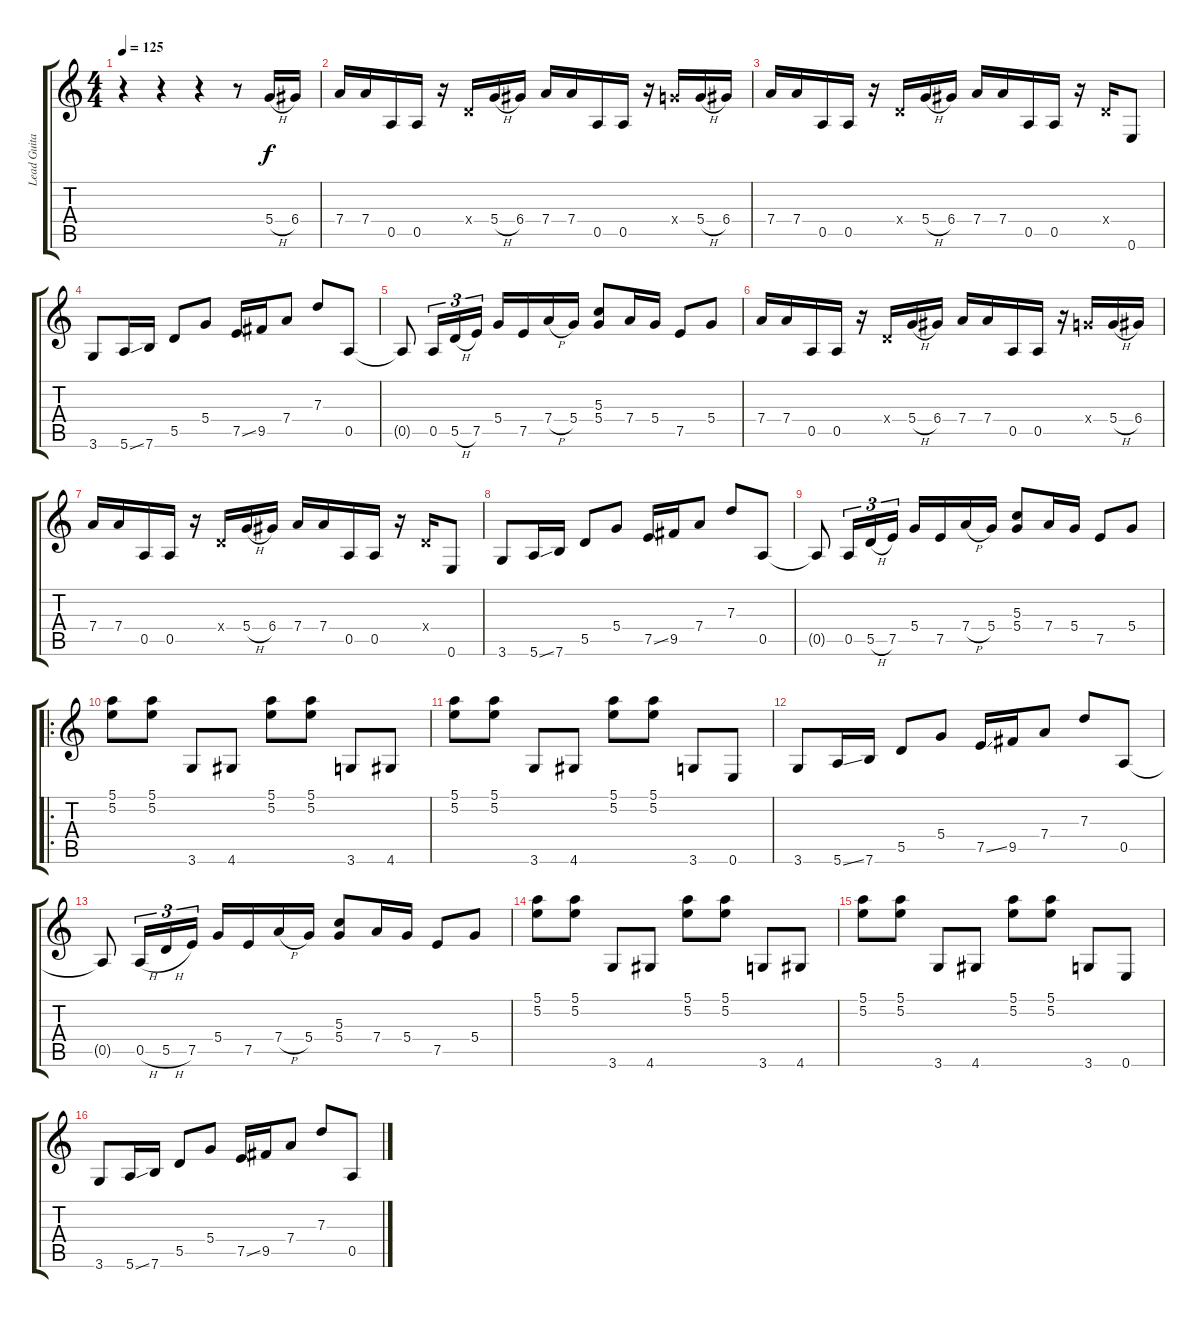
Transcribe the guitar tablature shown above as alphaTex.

\track ("Lead Guitar" "Lead Guita") {instrument overdrivenguitar}
\staff {score tabs}
\tuning (E4 B3 G3 D3 A2 E2) {hide}
\ts (4 4)
\tempo 125
\clef g2
\ks c
r.4{dy f instrument overdrivenguitar} r.4 r.4 r.8 5.4{h}.16 6.4.16 |
7.4.16 7.4.16 0.5.16 0.5.16 r.16 0.4{x}.16 5.4{h}.16 6.4.16 7.4.16 7.4.16 0.5.16 0.5.16 r.16 5.4{x}.16 5.4{h}.16 6.4.16 |
7.4.16 7.4.16 0.5.16 0.5.16 r.16 0.4{x}.16 5.4{h}.16 6.4.16 7.4.16 7.4.16 0.5.16 0.5.16 r.16 0.4{x}.16 0.6.8 |
3.6.8 5.6{ss}.16 7.6.16 5.5.8 5.4.8 7.5{ss}.16 9.5.16 7.4.8 7.3.8 0.5.8 |
0.5{t}.8 0.5.16{tu (3 2)} 5.5{h}.16{tu (3 2)} 7.5.16{tu (3 2)} 5.4.16 7.5.16 7.4{h}.16 5.4.16 (5.3 5.4).8 7.4.16 5.4.16 7.5.8 5.4.8 |
7.4.16 7.4.16 0.5.16 0.5.16 r.16 0.4{x}.16 5.4{h}.16 6.4.16 7.4.16 7.4.16 0.5.16 0.5.16 r.16 5.4{x}.16 5.4{h}.16 6.4.16 |
7.4.16 7.4.16 0.5.16 0.5.16 r.16 0.4{x}.16 5.4{h}.16 6.4.16 7.4.16 7.4.16 0.5.16 0.5.16 r.16 0.4{x}.16 0.6.8 |
3.6.8 5.6{ss}.16 7.6.16 5.5.8 5.4.8 7.5{ss}.16 9.5.16 7.4.8 7.3.8 0.5.8 |
0.5{t}.8 0.5.16{tu (3 2)} 5.5{h}.16{tu (3 2)} 7.5.16{tu (3 2)} 5.4.16 7.5.16 7.4{h}.16 5.4.16 (5.3 5.4).8 7.4.16 5.4.16 7.5.8 5.4.8 |
\ro
(5.1 5.2).8 (5.1 5.2).8 3.6.8 4.6.8 (5.1 5.2).8 (5.1 5.2).8 3.6.8 4.6.8 |
(5.1 5.2).8 (5.1 5.2).8 3.6.8 4.6.8 (5.1 5.2).8 (5.1 5.2).8 3.6.8 0.6.8 |
3.6.8 5.6{ss}.16 7.6.16 5.5.8 5.4.8 7.5{ss}.16 9.5.16 7.4.8 7.3.8 0.5.8 |
0.5{t}.8 0.5{h}.16{tu (3 2)} 5.5{h}.16{tu (3 2)} 7.5.16{tu (3 2)} 5.4.16 7.5.16 7.4{h}.16 5.4.16 (5.3 5.4).8 7.4.16 5.4.16 7.5.8 5.4.8 |
(5.1 5.2).8 (5.1 5.2).8 3.6.8 4.6.8 (5.1 5.2).8 (5.1 5.2).8 3.6.8 4.6.8 |
(5.1 5.2).8 (5.1 5.2).8 3.6.8 4.6.8 (5.1 5.2).8 (5.1 5.2).8 3.6.8 0.6.8 |
3.6.8 5.6{ss}.16 7.6.16 5.5.8 5.4.8 7.5{ss}.16 9.5.16 7.4.8 7.3.8 0.5.8
